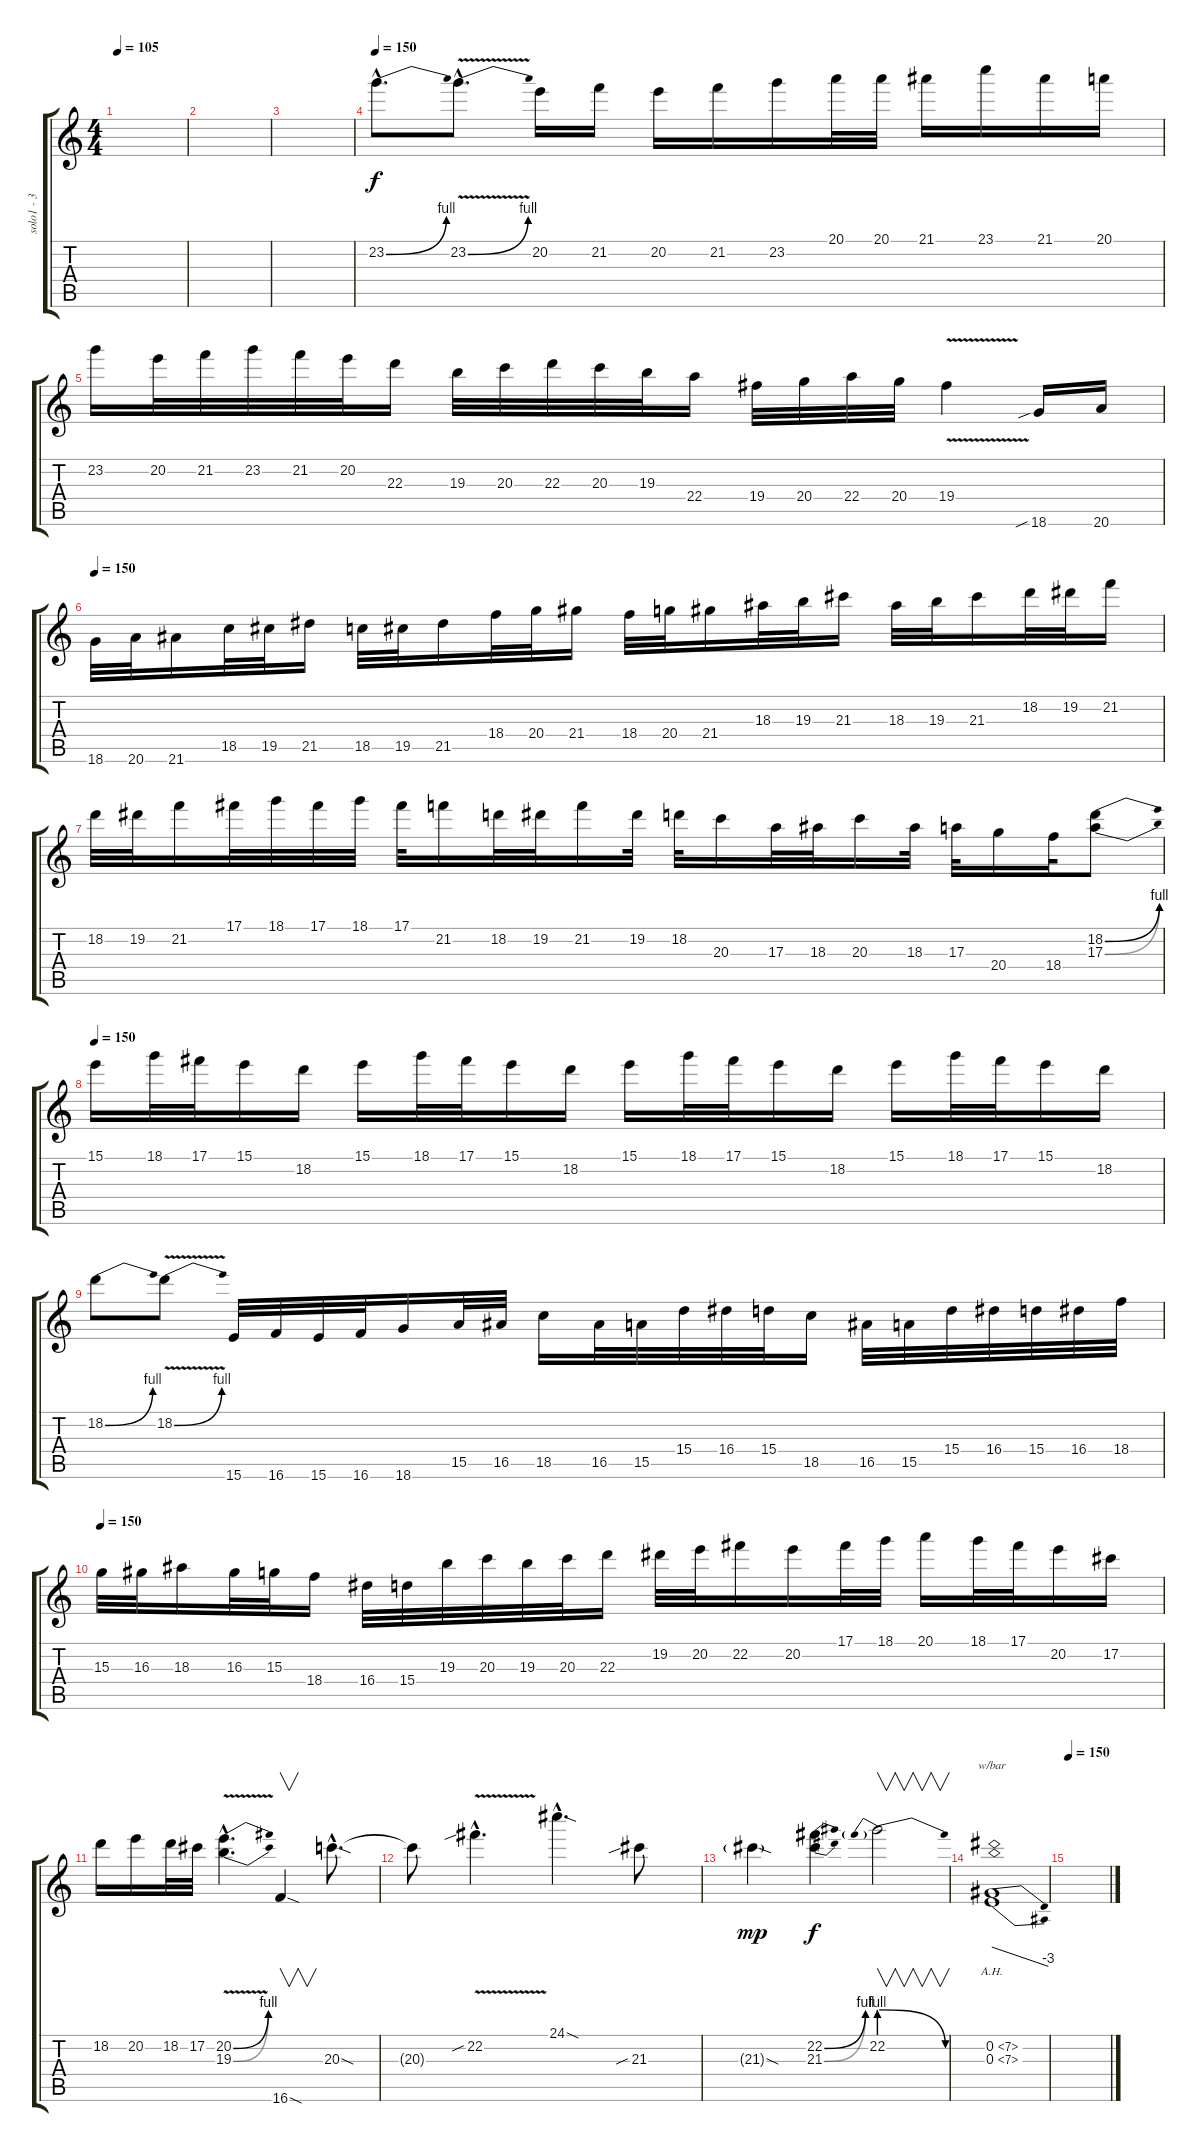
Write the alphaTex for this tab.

\track ("solo1 - 3" "solo1 - 3") {instrument distortionguitar}
\staff {score tabs}
\tuning (Db4 Ab3 E3 B2 Gb2 Db2) {hide}
\ts (4 4)
\tempo 105
\clef g2
\ks c
|
|
|
\tempo 150
23.2{be (bend 0 0 60 4) hac}.8{d} 23.2{be (bend 0 0 60 4) v hac}.8{d} 20.2.16 21.2.16 20.2.16 21.2.16 23.2.16 20.1.32 20.1.32 21.1.16 23.1.16 21.1.16 20.1.16 |
23.2.16 20.2.32 21.2.32 23.2.32 21.2.32 20.2.32 22.3.16 19.3.32 20.3.32 22.3.32 20.3.32 19.3.32 22.4.16 19.4.32 20.4.32 22.4.32 20.4.32 19.4{v}.4 18.6{sib}.16 20.6.16 |
\tempo 150
18.6.32 20.6.32 21.6.16 18.5.32 19.5.32 21.5.16 18.5.32 19.5.32 21.5.16 18.4.32 20.4.32 21.4.16 18.4.32 20.4.32 21.4.16 18.3.32 19.3.32 21.3.16 18.3.32 19.3.32 21.3.16 18.2.32 19.2.32 21.2.16 |
18.2.32 19.2.32 21.2.16 17.1.32 18.1.32 17.1.32 18.1.32 17.1.32 21.2.16 18.2.32 19.2.32 21.2.16 19.2.32 18.2.32 20.3.16 17.3.32 18.3.32 20.3.16 18.3.32 17.3.32 20.4.16 18.4.32 (18.2{be (bend 0 0 60 4)} 17.3{be (bend 0 0 60 4)}).8 |
\tempo 150
15.1.16 18.1.32 17.1.32 15.1.16 18.2.16 15.1.16 18.1.32 17.1.32 15.1.16 18.2.16 15.1.16 18.1.32 17.1.32 15.1.16 18.2.16 15.1.16 18.1.32 17.1.32 15.1.16 18.2.16 |
18.2{be (bend 0 0 60 4)}.8 18.2{be (bend 0 0 60 4) v}.8 15.6.32 16.6.32 15.6.32 16.6.32 18.6.16 15.5.32 16.5.32 18.5.16 16.5.32 15.5.32 15.4.32 16.4.32 15.4.32 18.5.16 16.5.32 15.5.32 15.4.32 16.4.32 15.4.32 16.4.32 18.4.32 |
\tempo 150
15.3.32 16.3.32 18.3.16 16.3.32 15.3.32 18.4.16 16.4.32 15.4.32 19.3.32 20.3.32 19.3.32 20.3.32 22.3.16 19.2.32 20.2.32 22.2.16 20.2.16 17.1.32 18.1.32 20.1.16 18.1.32 17.1.32 20.2.16 17.2.16 |
18.2.16 20.2.16 18.2.32 17.2.32 (20.2{be (bend 0 0 60 4) hac} 19.3{be (bend 0 0 60 4) v hac}).4{d} 16.6{sod}.4{v} 20.3{sod hac}.8{d} |
20.3{t}.8 22.2{v sib hac}.4{d} 24.1{sod hac}.4{d} 21.3{sib}.8 |
21.3{sod g}.4{dy mp} (22.2{be (bend 0 0 60 4)} 21.3{be (bend 0 0 60 4)}).4{dy f} 22.2{be (prebendrelease 0 4 60 0)}.2{v} |
(0.2{ah 7} 0.3{ah 7}).1{tbe (dive default 0 0 60 -12)} |
\tempo 150
